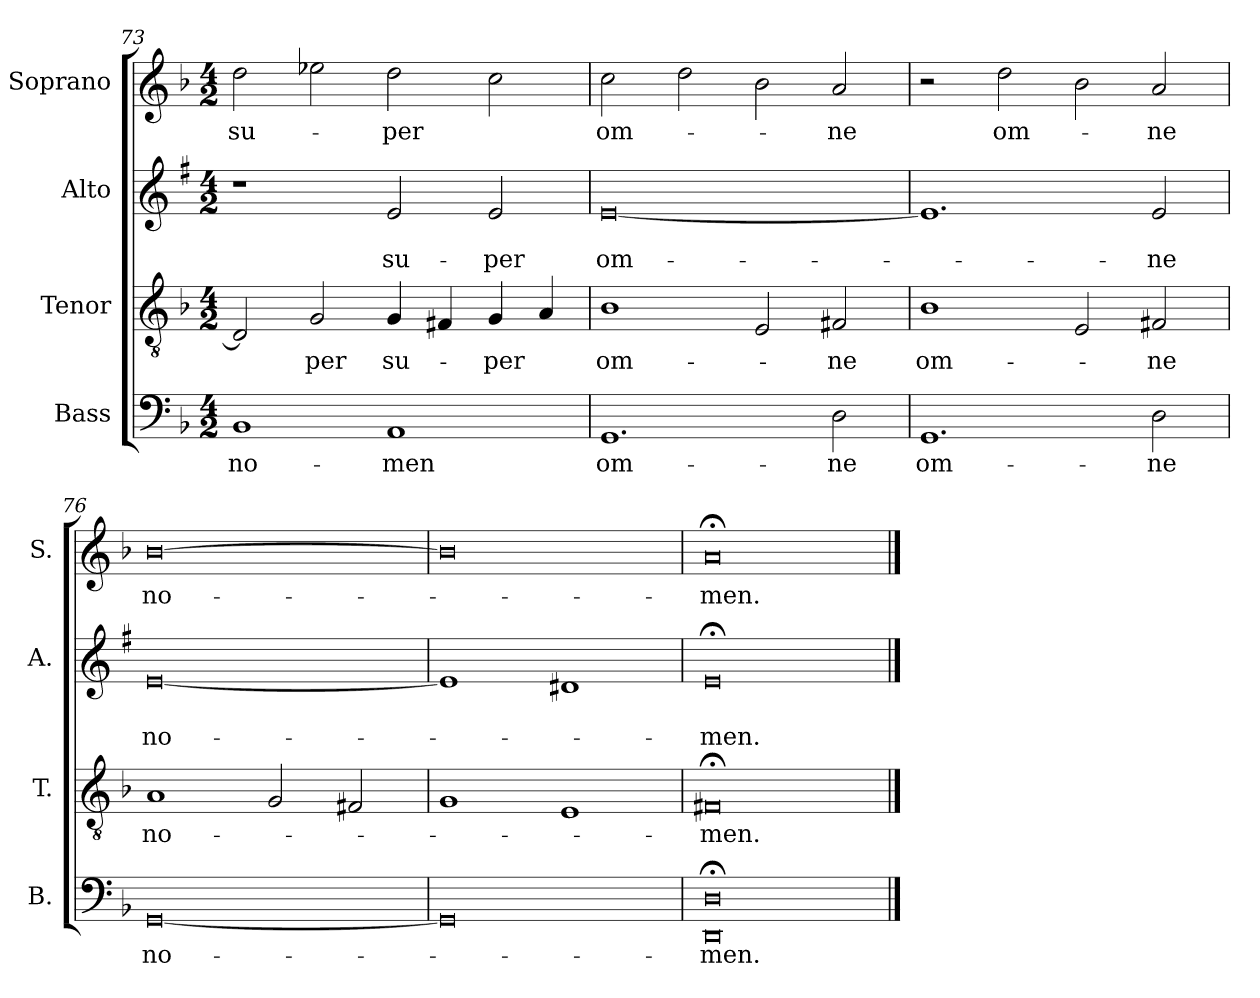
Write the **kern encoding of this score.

**kern	**text	**kern	**text	**kern	**text	**text	**kern	**text
*part4	*part4	*part3	*part3	*part2	*part2	*part2	*part1	*part1
*staff4	*staff4	*staff3	*staff3	*staff2	*staff2	*staff2	*staff1	*staff1
*I"Bass	*	*I"Tenor	*	*I"Alto	*	*	*I"Soprano	*
*I'B.	*	*I'T.	*	*I'A.	*	*	*I'S.	*
!!LO:LB:g=z
*clefF4	*	*clefGv2	*	*clefG2	*	*	*clefG2	*
*	*	*	*	*ITrd1c2	*	*	*	*
*k[b-]	*	*k[b-]	*	*k[b-]	*	*	*k[b-]	*
*M4/2	*	*M4/2	*	*M4/2	*	*	*M4/2	*
=73	=73	=73	=73	=73	=73	=73	=73	=73
!	!LO:LY:b	!	!	!	!	!	!	!LO:LY:b
1BB-	no-	2D/]	.	1r	.	.	2dd\	su-
!	!	!	!LO:LY:b	!	!	!	!	!
.	.	2G/	-per	.	.	.	2ee-X\	.
!	!LO:LY:b	!	!LO:LY:b	!	!	!LO:LY:b	!	!LO:LY:b
1AA	-men	4G/	su-	2d/	.	su-	2dd\	-per
.	.	4F#X/	.	.	.	.	.	.
!	!	!	!LO:LY:b	!	!	!LO:LY:b	!	!
.	.	4G/	-per	2d/	.	-per	2cc\	.
.	.	4A/	.	.	.	.	.	.
=74	=74	=74	=74	=74	=74	=74	=74	=74
!	!LO:LY:b	!	!LO:LY:b	!	!	!LO:LY:b	!	!LO:LY:b
1.GG	om-	1B-	om-	[0d	.	om-	2cc\	om-
.	.	.	.	.	.	.	2dd\	.
.	.	2E/	.	.	.	.	2b-\	.
!	!LO:LY:b	!	!LO:LY:b	!	!	!	!	!LO:LY:b
2D\	-ne	2F#X/	-ne	.	.	.	2a/	-ne
=75	=75	=75	=75	=75	=75	=75	=75	=75
!	!LO:LY:b	!	!LO:LY:b	!	!	!	!	!
1.GG	om-	1B-	om-	1.d]	.	.	2r	.
!	!	!	!	!	!	!	!	!LO:LY:b
.	.	.	.	.	.	.	2dd\	om-
.	.	2E/	.	.	.	.	2b-\	.
!	!LO:LY:b	!	!LO:LY:b	!	!	!LO:LY:b	!	!LO:LY:b
2D\	-ne	2F#X/	-ne	2d/	.	-ne	2a/	-ne
!!LO:PB:g=z
=76	=76	=76	=76	=76	=76	=76	=76	=76
!	!LO:LY:b	!	!LO:LY:b	!	!	!LO:LY:b	!	!LO:LY:b
[0GG	no-	1A	no-	[0d	.	no-	[0b-	no-
.	.	2G/	.	.	.	.	.	.
.	.	2F#X/	.	.	.	.	.	.
=77	=77	=77	=77	=77	=77	=77	=77	=77
0GG]	.	1G	.	1d]	.	.	0b-]	.
.	.	1E	.	1c#X	.	.	.	.
=78	=78	=78	=78	=78	=78	=78	=78	=78
!	!LO:LY:b	!	!LO:LY:b	!	!	!LO:LY:b	!	!LO:LY:b
0DD;< 0D;<	-men.	0F#X;<	-men.	0d;<	.	-men.	0a;<	-men.
==	==	==	==	==	==	==	==	==
*-	*-	*-	*-	*-	*-	*-	*-	*-
